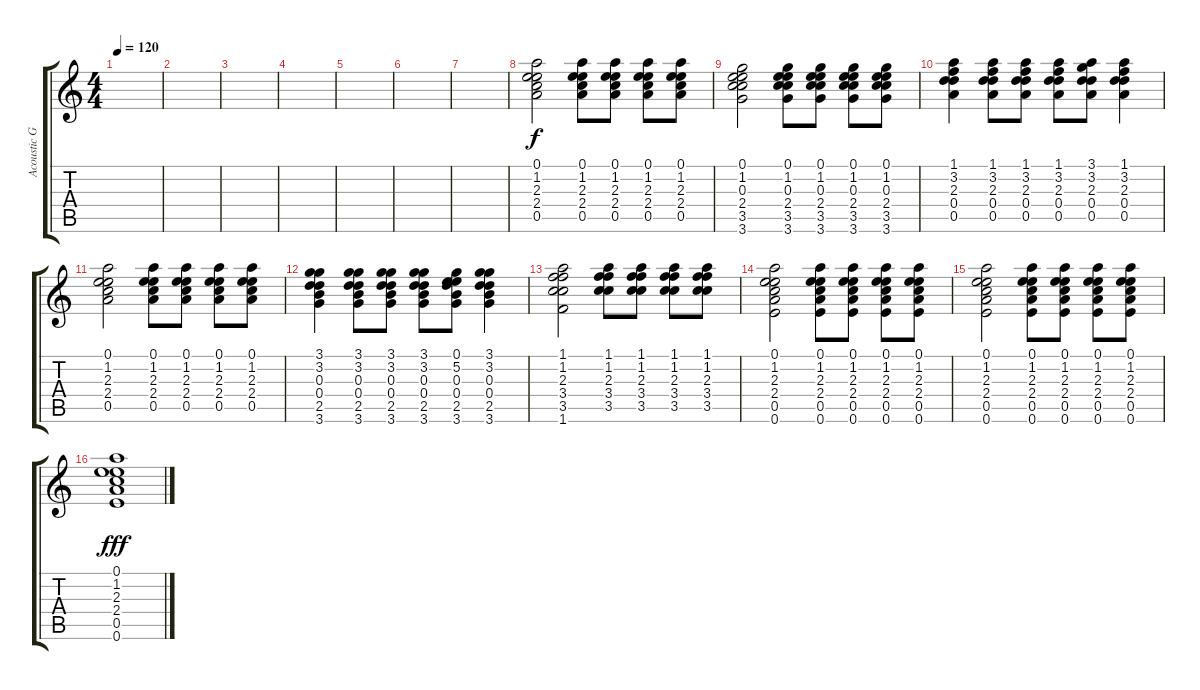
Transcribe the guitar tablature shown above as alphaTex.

\track ("Acoustic Guitar" "Acoustic G") {instrument acousticguitarsteel}
\staff {score tabs}
\tuning (E4 B3 G4 D4 A3 E3) {hide}
\ts (4 4)
\tempo 120
\clef g2
\ks c
|
|
|
|
|
|
|
(0.1 1.2 2.3 2.4 0.5).2 (0.1 1.2 2.3 2.4 0.5).8 (0.1 1.2 2.3 2.4 0.5).8 (0.1 1.2 2.3 2.4 0.5).8 (0.1 1.2 2.3 2.4 0.5).8 |
(0.1 1.2 0.3 2.4 3.5 3.6).2 (0.1 1.2 0.3 2.4 3.5 3.6).8 (0.1 1.2 0.3 2.4 3.5 3.6).8 (0.1 1.2 0.3 2.4 3.5 3.6).8 (0.1 1.2 0.3 2.4 3.5 3.6).8 |
(1.1 3.2 2.3 0.4 0.5).4 (1.1 3.2 2.3 0.4 0.5).8 (1.1 3.2 2.3 0.4 0.5).8 (1.1 3.2 2.3 0.4 0.5).8 (3.1 3.2 2.3 0.4 0.5).8 (1.1 3.2 2.3 0.4 0.5).4 |
(0.1 1.2 2.3 2.4 0.5).2 (0.1 1.2 2.3 2.4 0.5).8 (0.1 1.2 2.3 2.4 0.5).8 (0.1 1.2 2.3 2.4 0.5).8 (0.1 1.2 2.3 2.4 0.5).8 |
(3.1 3.2 0.3 0.4 2.5 3.6).4 (3.1 3.2 0.3 0.4 2.5 3.6).8 (3.1 3.2 0.3 0.4 2.5 3.6).8 (3.1 3.2 0.3 0.4 2.5 3.6).8 (0.1 5.2 0.3 0.4 2.5 3.6).8 (3.1 3.2 0.3 0.4 2.5 3.6).4 |
(1.1 1.2 2.3 3.4 3.5 1.6).2 (1.1 1.2 2.3 3.4 3.5).8 (1.1 1.2 2.3 3.4 3.5).8 (1.1 1.2 2.3 3.4 3.5).8 (1.1 1.2 2.3 3.4 3.5).8 |
(0.1 1.2 2.3 2.4 0.5 0.6).2 (0.1 1.2 2.3 2.4 0.5 0.6).8 (0.1 1.2 2.3 2.4 0.5 0.6).8 (0.1 1.2 2.3 2.4 0.5 0.6).8 (0.1 1.2 2.3 2.4 0.5 0.6).8 |
(0.1 1.2 2.3 2.4 0.5 0.6).2 (0.1 1.2 2.3 2.4 0.5 0.6).8 (0.1 1.2 2.3 2.4 0.5 0.6).8 (0.1 1.2 2.3 2.4 0.5 0.6).8 (0.1 1.2 2.3 2.4 0.5 0.6).8 |
(0.1 1.2 2.3 2.4 0.5 0.6).1{dy fff}
